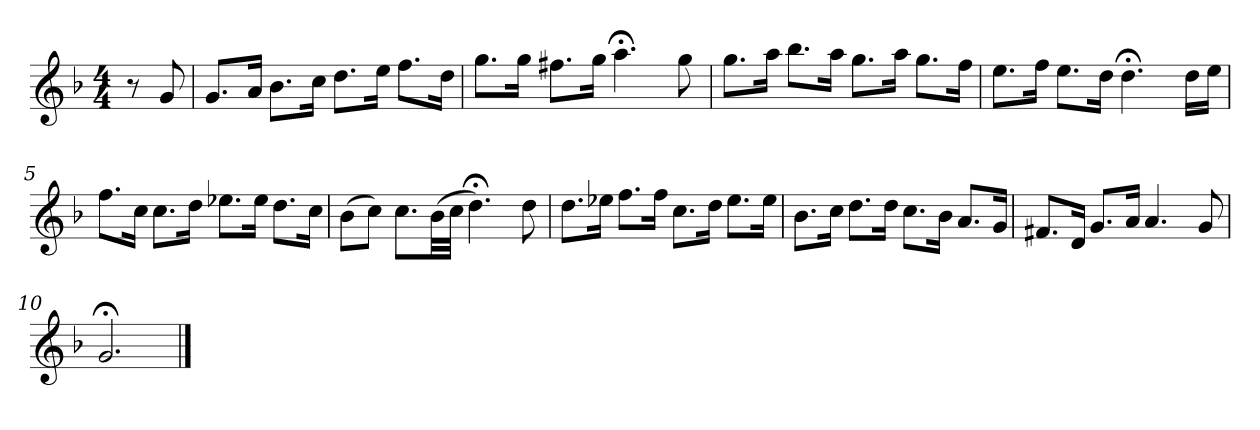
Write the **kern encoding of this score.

**kern
*part1
*staff1
*k[b-]
*F:
*M4/4
*MM120
=
8r
8g
=1
8.gL
16aJk
8.b-L
16ccJk
8.ddL
16eeJk
8.ffL
16ddJk
=2
8.ggL
16ggJk
8.ff#XL
16ggJk
4.aa;<
8gg
=3
8.ggL
16aaJk
8.bb-L
16aaJk
8.ggL
16aaJk
8.ggL
16ffJk
=4
8.eeL
16ffJk
8.eeL
16ddJk
4.dd;<
16ddLL
16eeJJ
=5
8.ffL
16ccJk
8.ccL
16ddJk
8.ee-XL
16ee-Jk
8.ddL
16ccJk
=6
(8b-L
8ccJ)
8.ccL
(32b-LL
32ccJJJ
4.dd;<)
8dd
=7
8.ddL
16ee-XJk
8.ffL
16ffJk
8.ccL
16ddJk
8.ee-L
16ee-Jk
=8
8.b-L
16ccJk
8.ddL
16ddJk
8.ccL
16b-Jk
8.aL
16gJk
=9
8.f#XL
16dJk
8.gL
16aJk
4.a
8g
=10
2.g;<
==
*-
